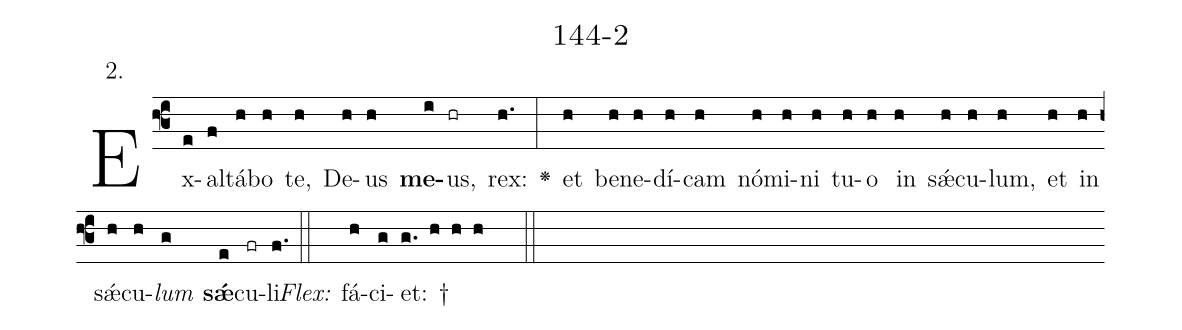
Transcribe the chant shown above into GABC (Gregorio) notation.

name: 144-2;
annotation: 2.;
%%
(f3)Ex(e)al(f)tá(h)bo(h) te,(h) De(h)us(h) <b>me</b>(i)us,(hr) rex:(h.) <v>\greheightstar</v>(:) et(h) be(h)ne(h)dí(h)cam(h) nó(h)mi(h)ni(h) tu(h)o(h) in(h) sǽ(h)cu(h)lum,(h) et(h) in(h) sǽ(h)cu(h)<i>lum</i>(g) <b>sǽ</b>(e)cu(fr)li.(f.) (::)
<i>Flex:</i>()  fá(h)ci(g)et: †(g. h h h  ::)

%E(h) u(h) o(h) u(g) a(e) e.(f.) (::)
